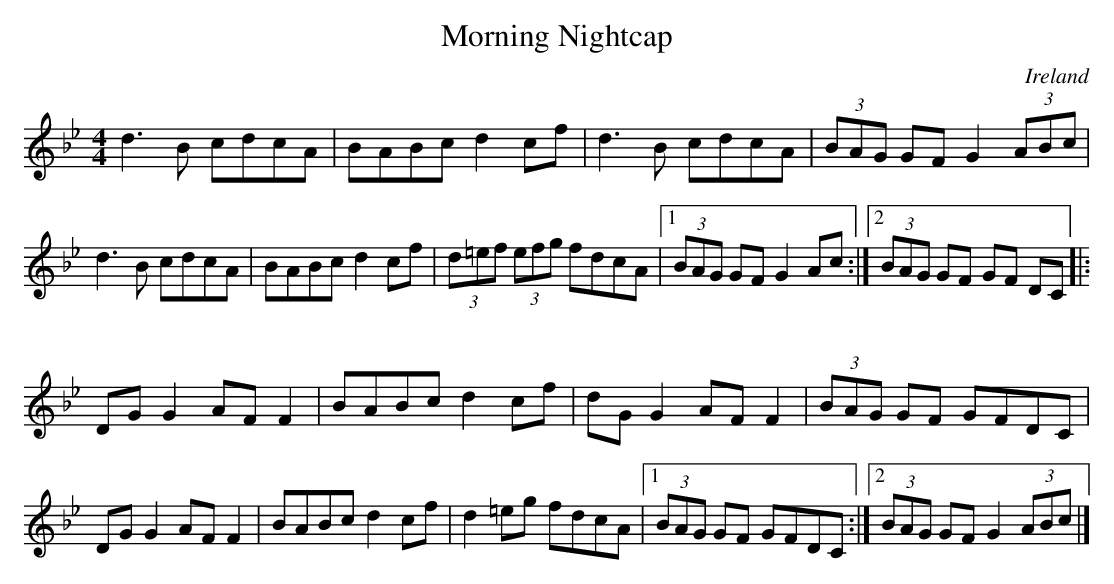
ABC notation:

X:1
T:Morning Nightcap
L:1/8
M:4/4
O:Ireland
K:G minor
d3B cdcA | BABc d2cf | d3B cdcA | (3BAG GF G2 (3ABc |
d3B cdcA | BABc d2cf | (3d=ef (3efg fdcA \
 |1 (3BAG GF G2Ac :|2 (3BAG GF GF DC |:
%%newpage
DG G2 AF F2 | BABc d2cf | dG G2 AFF2 | (3BAG GF GFDC |
DG G2 AFF2 | BABc d2cf | d2=eg fdcA |1 (3BAG GF GFDC :|2 (3BAG GF G2 (3ABc |]
